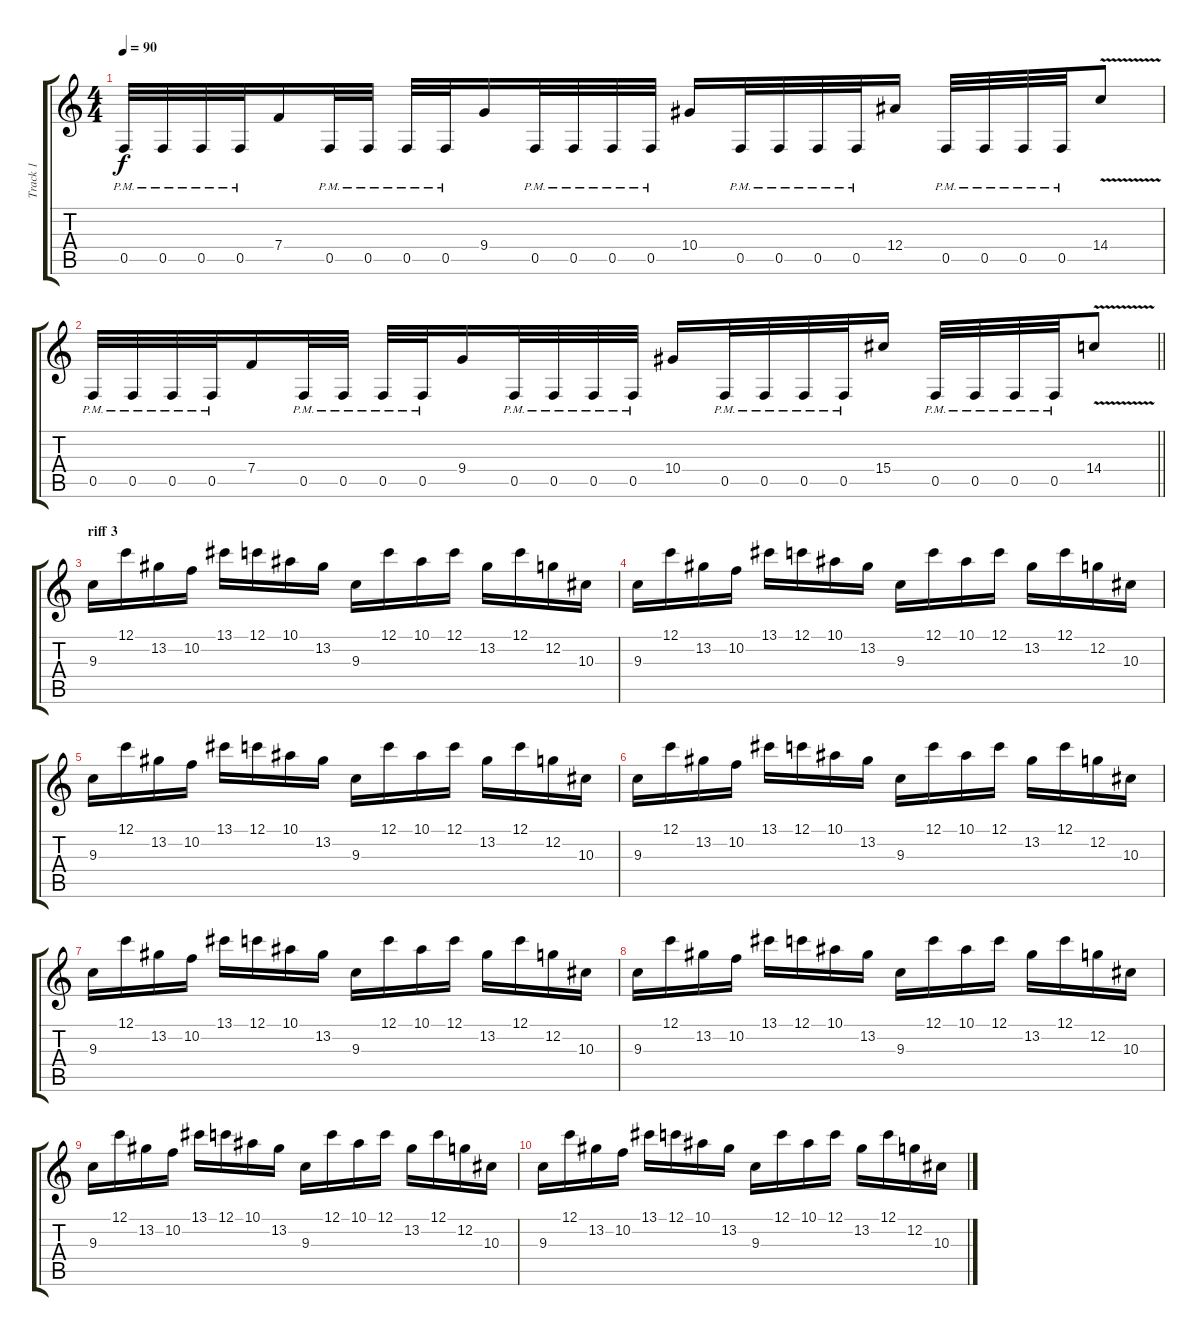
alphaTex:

\track ("Track 1" "Track 1") {instrument distortionguitar}
\staff {score tabs}
\tuning (C4 G3 Eb3 Bb2 F2 C2) {hide}
\ts (4 4)
\tempo 90
\clef g2
\ks c
0.5{pm}.32{dy f} 0.5{pm}.32 0.5{pm}.32 0.5{pm}.32 7.4.16 0.5{pm}.32 0.5{pm}.32 0.5{pm}.32 0.5{pm}.32 9.4.16 0.5{pm}.32 0.5{pm}.32 0.5{pm}.32 0.5{pm}.32 10.4.16 0.5{pm}.32 0.5{pm}.32 0.5{pm}.32 0.5{pm}.32 12.4.16 0.5{pm}.32 0.5{pm}.32 0.5{pm}.32 0.5{pm}.32 14.4{v}.8 |
\barLineRight lightlight
0.5{pm}.32 0.5{pm}.32 0.5{pm}.32 0.5{pm}.32 7.4.16 0.5{pm}.32 0.5{pm}.32 0.5{pm}.32 0.5{pm}.32 9.4.16 0.5{pm}.32 0.5{pm}.32 0.5{pm}.32 0.5{pm}.32 10.4.16 0.5{pm}.32 0.5{pm}.32 0.5{pm}.32 0.5{pm}.32 15.4.16 0.5{pm}.32 0.5{pm}.32 0.5{pm}.32 0.5{pm}.32 14.4{v}.8 |
\section ("" "riff 3")
9.3.16 12.1.16 13.2.16 10.2.16 13.1.16 12.1.16 10.1.16 13.2.16 9.3.16 12.1.16 10.1.16 12.1.16 13.2.16 12.1.16 12.2.16 10.3.16 |
9.3.16 12.1.16 13.2.16 10.2.16 13.1.16 12.1.16 10.1.16 13.2.16 9.3.16 12.1.16 10.1.16 12.1.16 13.2.16 12.1.16 12.2.16 10.3.16 |
9.3.16 12.1.16 13.2.16 10.2.16 13.1.16 12.1.16 10.1.16 13.2.16 9.3.16 12.1.16 10.1.16 12.1.16 13.2.16 12.1.16 12.2.16 10.3.16 |
9.3.16 12.1.16 13.2.16 10.2.16 13.1.16 12.1.16 10.1.16 13.2.16 9.3.16 12.1.16 10.1.16 12.1.16 13.2.16 12.1.16 12.2.16 10.3.16 |
9.3.16 12.1.16 13.2.16 10.2.16 13.1.16 12.1.16 10.1.16 13.2.16 9.3.16 12.1.16 10.1.16 12.1.16 13.2.16 12.1.16 12.2.16 10.3.16 |
9.3.16 12.1.16 13.2.16 10.2.16 13.1.16 12.1.16 10.1.16 13.2.16 9.3.16 12.1.16 10.1.16 12.1.16 13.2.16 12.1.16 12.2.16 10.3.16 |
9.3.16 12.1.16 13.2.16 10.2.16 13.1.16 12.1.16 10.1.16 13.2.16 9.3.16 12.1.16 10.1.16 12.1.16 13.2.16 12.1.16 12.2.16 10.3.16 |
9.3.16 12.1.16 13.2.16 10.2.16 13.1.16 12.1.16 10.1.16 13.2.16 9.3.16 12.1.16 10.1.16 12.1.16 13.2.16 12.1.16 12.2.16 10.3.16
